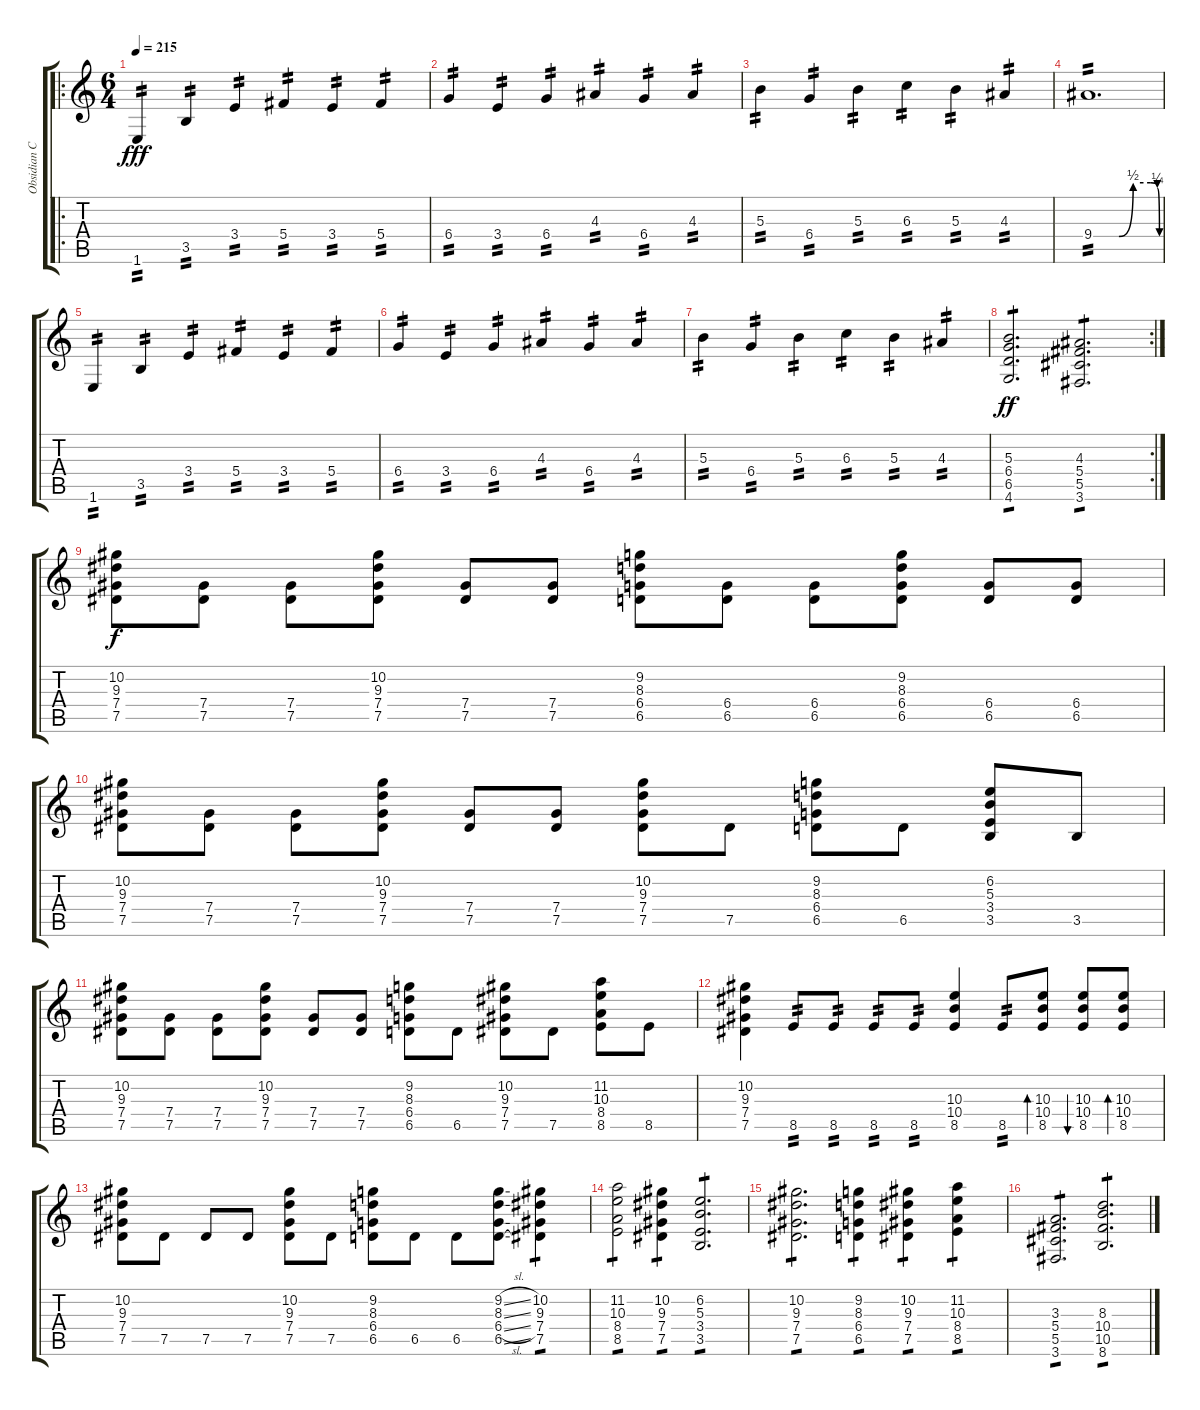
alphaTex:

\track ("Obsidian C" "Obsidian C") {instrument distortionguitar}
\staff {score tabs}
\tuning (Eb4 Bb3 Gb3 Db3 Ab2 Eb2) {hide}
\ro
\ts (6 4)
\tempo 215
\clef g2
\ks c
1.6.4{tp 2 dy fff} 3.5.4{tp 2} 3.4.4{tp 2} 5.4.4{tp 2} 3.4.4{tp 2} 5.4.4{tp 2} |
6.4.4{tp 2} 3.4.4{tp 2} 6.4.4{tp 2} 4.3.4{tp 2} 6.4.4{tp 2} 4.3.4{tp 2} |
5.3.4{tp 2} 6.4.4{tp 2} 5.3.4{tp 2} 6.3.4{tp 2} 5.3.4{tp 2} 4.3.4{tp 2} |
9.4{be (custom 0 0 15 0 23 0 36 2 52 2 58 1 60 0)}.1{d tp 2} |
1.6.4{tp 2} 3.5.4{tp 2} 3.4.4{tp 2} 5.4.4{tp 2} 3.4.4{tp 2} 5.4.4{tp 2} |
6.4.4{tp 2} 3.4.4{tp 2} 6.4.4{tp 2} 4.3.4{tp 2} 6.4.4{tp 2} 4.3.4{tp 2} |
5.3.4{tp 2} 6.4.4{tp 2} 5.3.4{tp 2} 6.3.4{tp 2} 5.3.4{tp 2} 4.3.4{tp 2} |
\rc 2
(5.3 6.4 6.5 4.6).2{d tp 1 dy ff} (4.3 5.4 5.5 3.6).2{d tp 1} |
(10.2 9.3 7.4 7.5).8{dy f} (7.4 7.5).8 (7.4 7.5).8 (10.2 9.3 7.4 7.5).8 (7.4 7.5).8 (7.4 7.5).8 (9.2 8.3 6.4 6.5).8 (6.4 6.5).8 (6.4 6.5).8 (9.2 8.3 6.4 6.5).8 (6.4 6.5).8 (6.4 6.5).8 |
(10.2 9.3 7.4 7.5).8 (7.4 7.5).8 (7.4 7.5).8 (10.2 9.3 7.4 7.5).8 (7.4 7.5).8 (7.4 7.5).8 (10.2 9.3 7.4 7.5).8 7.5.8 (9.2 8.3 6.4 6.5).8 6.5.8 (6.2 5.3 3.4 3.5).8 3.5.8 |
(10.2 9.3 7.4 7.5).8 (7.4 7.5).8 (7.4 7.5).8 (10.2 9.3 7.4 7.5).8 (7.4 7.5).8 (7.4 7.5).8 (9.2 8.3 6.4 6.5).8 6.5.8 (10.2 9.3 7.4 7.5).8 7.5.8 (11.2 10.3 8.4 8.5).8 8.5.8 |
(10.2 9.3 7.4 7.5).4 8.5.8{tp 2} 8.5.8{tp 2} 8.5.8{tp 2} 8.5.8{tp 2} (10.3 10.4 8.5).4 8.5.8{tp 2} (10.3 10.4 8.5).8{bd 240} (10.3 10.4 8.5).8{bu 240} (10.3 10.4 8.5).8{bd 240} |
(10.2 9.3 7.4 7.5).8 7.5.8 7.5.8 7.5.8 (10.2 9.3 7.4 7.5).8 7.5.8 (9.2 8.3 6.4 6.5).8 6.5.8 6.5.8 (9.2{sl} 8.3{sl} 6.4{sl} 6.5{sl}).8 (10.2 9.3 7.4 7.5).4{tp 1} |
(11.2 10.3 8.4 8.5).2{tp 1} (10.2 9.3 7.4 7.5).4{tp 1} (6.2 5.3 3.4 3.5).2{d tp 1} |
(10.2 9.3 7.4 7.5).2{d tp 1} (9.2 8.3 6.4 6.5).4{tp 1} (10.2 9.3 7.4 7.5).4{tp 1} (11.2 10.3 8.4 8.5).4{tp 1} |
(3.3 5.4 5.5 3.6).2{d tp 1} (8.3 10.4 10.5 8.6).2{d tp 1}
